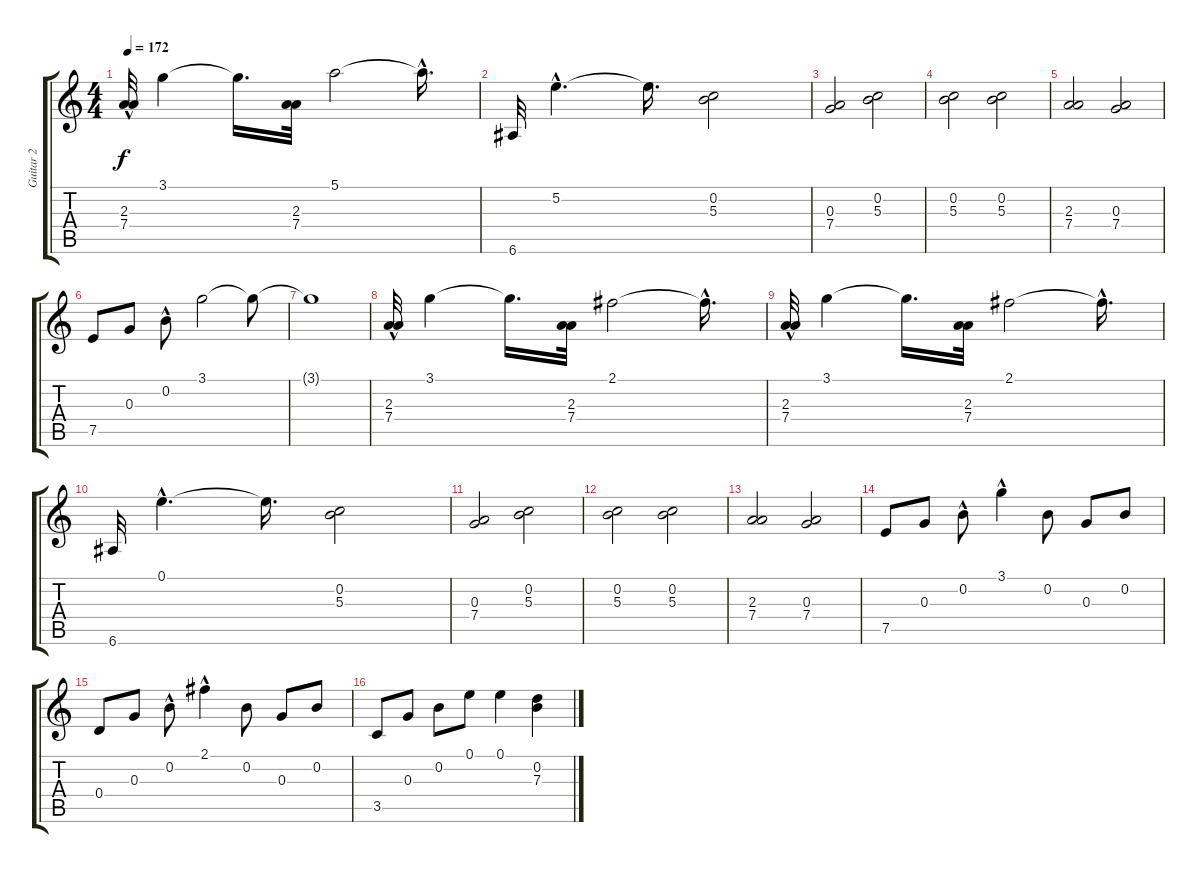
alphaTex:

\track ("Guitar 2" "Guitar 2") {instrument acousticguitarsteel}
\staff {score tabs}
\tuning (E4 B3 G3 D3 A2 E2) {hide}
\ts (4 4)
\tempo 172
\clef g2
\ks c
(2.3{hac} 7.4{hac}).32{dy f} 3.1.4 3.1{t}.16{d} (2.3 7.4).32 5.1.2 5.1{hac t}.16{d} |
6.6.32 5.2{hac}.4{d} 5.2{t}.16{d} (0.2 5.3).2 |
(0.3 7.4).2 (0.2 5.3).2 |
(0.2 5.3).2 (0.2 5.3).2 |
(2.3 7.4).2 (0.3 7.4).2 |
7.5.8 0.3.8 0.2{hac}.8 3.1.2 3.1{t}.8 |
3.1{t}.1 |
(2.3{hac} 7.4{hac}).32 3.1.4 3.1{t}.16{d} (2.3 7.4).32 2.1.2 2.1{hac t}.16{d} |
(2.3{hac} 7.4{hac}).32 3.1.4 3.1{t}.16{d} (2.3 7.4).32 2.1.2 2.1{hac t}.16{d} |
6.6.32 0.1{hac}.4{d} 0.1{t}.16{d} (0.2 5.3).2 |
(0.3 7.4).2 (0.2 5.3).2 |
(0.2 5.3).2 (0.2 5.3).2 |
(2.3 7.4).2 (0.3 7.4).2 |
7.5.8 0.3.8 0.2{hac}.8 3.1{hac}.4 0.2.8 0.3.8 0.2.8 |
0.4.8 0.3.8 0.2{hac}.8 2.1{hac}.4 0.2.8 0.3.8 0.2.8 |
3.5.8 0.3.8 0.2.8 0.1.8 0.1.4 (0.2 7.3).4
